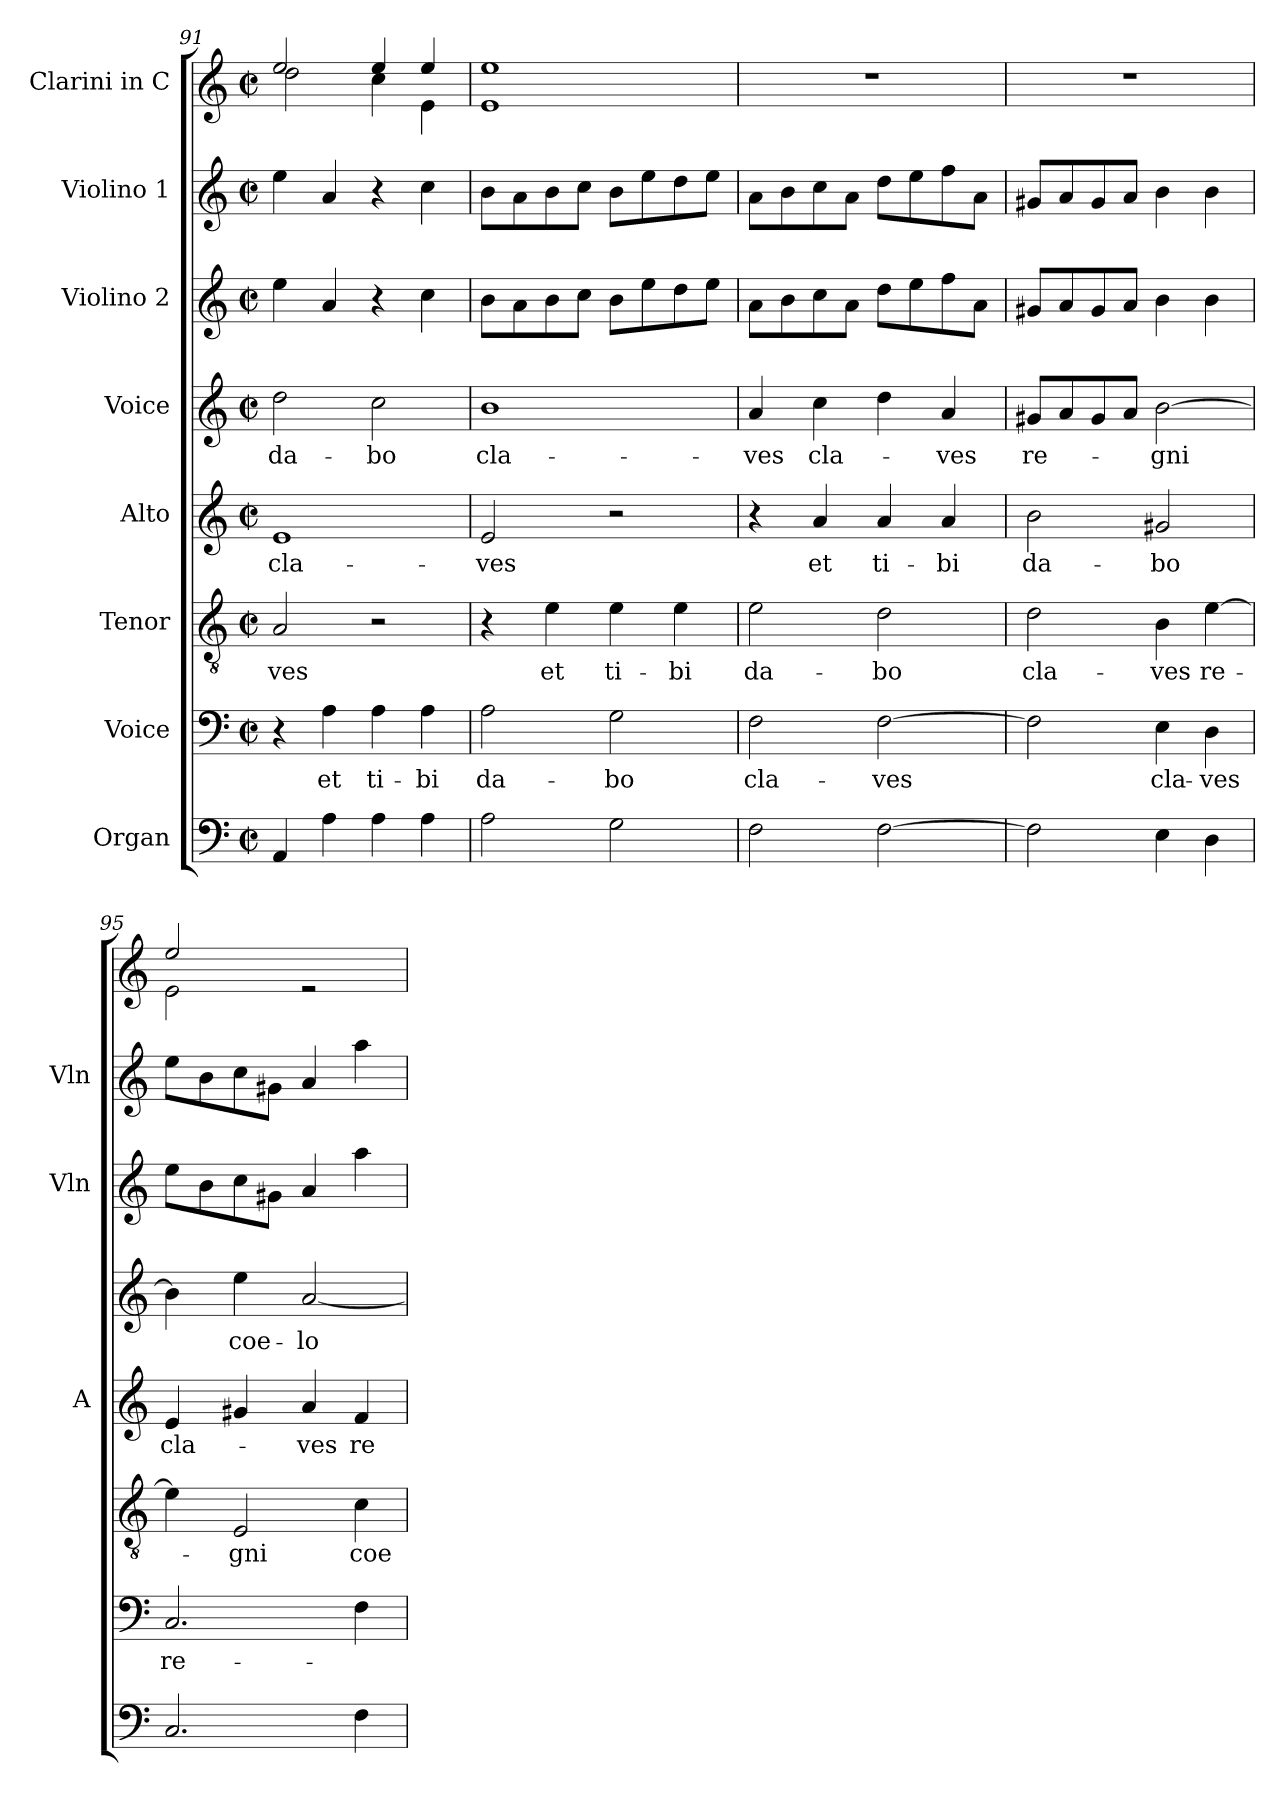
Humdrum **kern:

**kern	**kern	**text	**kern	**text	**kern	**text	**kern	**text	**kern	**kern	**kern
*part8	*part7	*part7	*part6	*part6	*part5	*part5	*part4	*part4	*part3	*part2	*part1
*staff8	*staff7	*staff7	*staff6	*staff6	*staff5	*staff5	*staff4	*staff4	*staff3	*staff2	*staff1
*I"Organ	*I"Voice	*	*I"Tenor	*	*I"Alto	*	*I"Voice	*	*I"Violino 2	*I"Violino 1	*I"Clarini in C
*	*	*	*	*	*I'A	*	*	*	*I'Vln	*I'Vln	*
*clefF4	*clefF4	*	*clefGv2	*	*clefG2	*	*clefG2	*	*clefG2	*clefG2	*clefG2
*k[]	*k[]	*	*k[]	*	*k[]	*	*k[]	*	*k[]	*k[]	*k[]
*M2/2	*M2/2	*	*M2/2	*	*M2/2	*	*M2/2	*	*M2/2	*M2/2	*M2/2
*met(c|)	*met(c|)	*	*met(c|)	*	*met(c|)	*	*met(c|)	*	*met(c|)	*met(c|)	*met(c|)
=91	=91	=91	=91	=91	=91	=91	=91	=91	=91	=91	=91
!	!	!	!	!LO:LY:b	!	!LO:LY:b	!	!LO:LY:b	!	!	!
*	*	*	*	*	*	*	*	*	*	*	*^
4AA/	4r	.	2A/	-ves	1e	cla-	2dd\	da-	4ee\	4ee\	2ee/	2dd\
!	!	!LO:LY:b	!	!	!	!	!	!	!	!	!	!
4A\	4A\	et	.	.	.	.	.	.	4a/	4a/	.	.
!	!	!LO:LY:b	!	!	!	!	!	!LO:LY:b	!	!	!	!
4A\	4A\	ti-	2r	.	.	.	2cc\	-bo	4r	4r	4ee/	4cc\
!	!	!LO:LY:b	!	!	!	!	!	!	!	!	!	!
4A\	4A\	-bi	.	.	.	.	.	.	4cc\	4cc\	4ee/	4e\
=92	=92	=92	=92	=92	=92	=92	=92	=92	=92	=92	=92	=92
!	!	!LO:LY:b	!	!	!	!LO:LY:b	!	!LO:LY:b	!	!	!	!
2A\	2A\	da-	4r	.	2e/	-ves	1b	cla-	8b\L	8b\L	1ee	1e
.	.	.	.	.	.	.	.	.	8a\	8a\	.	.
!	!	!	!	!LO:LY:b	!	!	!	!	!	!	!	!
.	.	.	4e\	et	.	.	.	.	8b\	8b\	.	.
.	.	.	.	.	.	.	.	.	8cc\J	8cc\J	.	.
!	!	!LO:LY:b	!	!LO:LY:b	!	!	!	!	!	!	!	!
2G\	2G\	-bo	4e\	ti-	2r	.	.	.	8b\L	8b\L	.	.
.	.	.	.	.	.	.	.	.	8ee\	8ee\	.	.
!	!	!	!	!LO:LY:b	!	!	!	!	!	!	!	!
.	.	.	4e\	-bi	.	.	.	.	8dd\	8dd\	.	.
.	.	.	.	.	.	.	.	.	8ee\J	8ee\J	.	.
*	*	*	*	*	*	*	*	*	*	*	*v	*v
=93	=93	=93	=93	=93	=93	=93	=93	=93	=93	=93	=93
!	!	!LO:LY:b	!	!LO:LY:b	!	!	!	!LO:LY:b	!	!	!
2F\	2F\	cla-	2e\	da-	4r	.	4a/	-ves	8a\L	8a\L	1r
.	.	.	.	.	.	.	.	.	8b\	8b\	.
!	!	!	!	!	!	!LO:LY:b	!	!LO:LY:b	!	!	!
.	.	.	.	.	4a/	et	4cc\	cla-	8cc\	8cc\	.
.	.	.	.	.	.	.	.	.	8a\J	8a\J	.
!	!	!LO:LY:b	!	!LO:LY:b	!	!LO:LY:b	!	!	!	!	!
[2F\	[2F\	-ves	2d\	-bo	4a/	ti-	4dd\	.	8dd\L	8dd\L	.
.	.	.	.	.	.	.	.	.	8ee\	8ee\	.
!	!	!	!	!	!	!LO:LY:b	!	!LO:LY:b	!	!	!
.	.	.	.	.	4a/	-bi	4a/	-ves	8ff\	8ff\	.
.	.	.	.	.	.	.	.	.	8a\J	8a\J	.
=94	=94	=94	=94	=94	=94	=94	=94	=94	=94	=94	=94
!	!	!	!	!LO:LY:b	!	!LO:LY:b	!	!LO:LY:b	!	!	!
2F\]	2F\]	.	2d\	cla-	2b\	da-	8g#X/L	re-	8g#X/L	8g#X/L	1r
.	.	.	.	.	.	.	8a/	.	8a/	8a/	.
.	.	.	.	.	.	.	8g#/	.	8g#/	8g#/	.
.	.	.	.	.	.	.	8a/J	.	8a/J	8a/J	.
!	!	!LO:LY:b	!	!LO:LY:b	!	!LO:LY:b	!	!LO:LY:b	!	!	!
4E\	4E\	cla-	4B\	-ves	2g#X/	-bo	[2b\	-gni	4b\	4b\	.
!	!	!LO:LY:b	!	!LO:LY:b	!	!	!	!	!	!	!
4D\	4D\	-ves	[4e\	re-	.	.	.	.	4b\	4b\	.
!!LO:PB:g=z
=95	=95	=95	=95	=95	=95	=95	=95	=95	=95	=95	=95
!	!	!LO:LY:b	!	!	!	!LO:LY:b	!	!	!	!	!
*	*	*	*	*	*	*	*	*	*	*	*^
2.C/	2.C/	re-	4e\]	.	4e/	cla-	4b\]	.	8ee\L	8ee\L	2ee/	2e\
.	.	.	.	.	.	.	.	.	8b\	8b\	.	.
!	!	!	!	!LO:LY:b	!	!	!	!LO:LY:b	!	!	!	!
.	.	.	2E/	-gni	4g#X/	.	4ee\	coe-	8cc\	8cc\	.	.
.	.	.	.	.	.	.	.	.	8g#X\J	8g#X\J	.	.
!	!	!	!	!	!	!LO:LY:b	!	!LO:LY:b	!	!	!	!
.	.	.	.	.	4a/	-ves	[2a/	-lo-	4a/	4a/	2re	2ryy
!	!	!	!	!LO:LY:b	!	!LO:LY:b	!	!	!	!	!	!
4F\	4F\	.	4c\	coe-	4f/	re-	.	.	4aa\	4aa\	.	.
*	*	*	*	*	*	*	*	*	*	*	*v	*v
=	=	=	=	=	=	=	=	=	=	=	=
*-	*-	*-	*-	*-	*-	*-	*-	*-	*-	*-	*-
